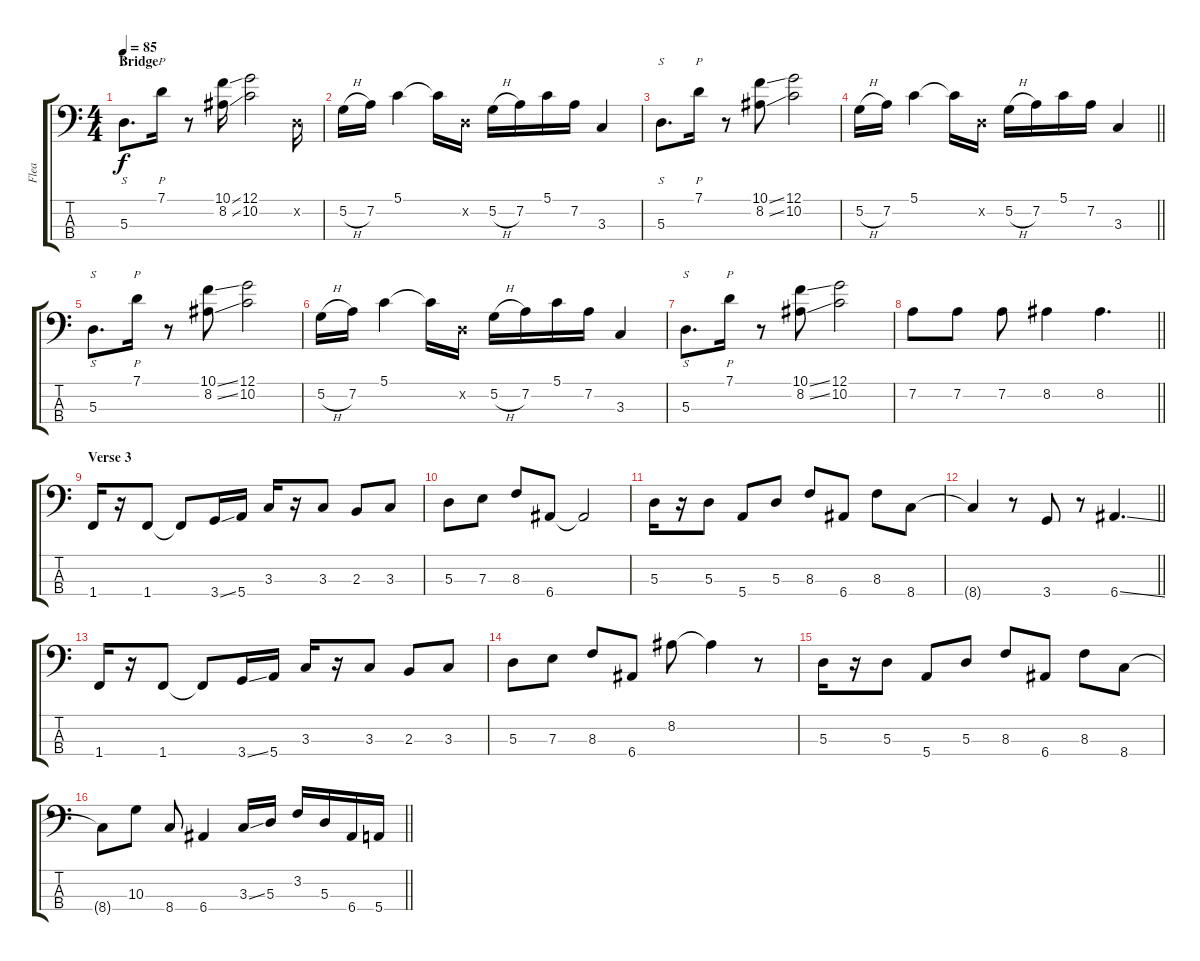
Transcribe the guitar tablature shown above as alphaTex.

\track ("Flea" "Flea") {instrument electricbassfinger}
\staff {score tabs}
\tuning (G2 D2 A1 E1) {hide}
\ts (4 4)
\section ("" "Bridge")
\tempo 85
\clef f4
\ks c
5.3.8{s d dy f instrument slapbass1} 7.1.16{p} r.8 (10.1{ss} 8.2{ss}).16{instrument electricbassfinger} (12.1 10.2).2 0.2{x}.16 |
5.2{h}.16 7.2.16 5.1.4 5.1{t}.16 0.2{x}.16 5.2{h}.16 7.2.16 5.1.16 7.2.16 3.3.4 |
5.3.8{s d instrument slapbass1} 7.1.16{p} r.8 (10.1{ss} 8.2{ss}).8{instrument electricbassfinger} (12.1 10.2).2 |
\barLineRight lightlight
5.2{h}.16 7.2.16 5.1.4 5.1{t}.16 0.2{x}.16 5.2{h}.16 7.2.16 5.1.16 7.2.16 3.3.4 |
5.3.8{s d instrument slapbass1} 7.1.16{p} r.8 (10.1{ss} 8.2{ss}).8{instrument electricbassfinger} (12.1 10.2).2 |
5.2{h}.16 7.2.16 5.1.4 5.1{t}.16 0.2{x}.16 5.2{h}.16 7.2.16 5.1.16 7.2.16 3.3.4 |
5.3.8{s d instrument slapbass1} 7.1.16{p} r.8 (10.1{ss} 8.2{ss}).8{instrument electricbassfinger} (12.1 10.2).2 |
\barLineRight lightlight
7.2.8 7.2.8 7.2.8 8.2.4 8.2.4{d} |
\section ("" "Verse 3")
1.4.16 r.16 1.4.8 1.4{t}.8 3.4{ss}.16 5.4.16 3.3.16 r.16 3.3.8 2.3.8 3.3.8 |
5.3.8 7.3.8 8.3.8 6.4.8 6.4{t}.2 |
5.3.16 r.16 5.3.8 5.4.8 5.3.8 8.3.8 6.4.8 8.3.8 8.4.8 |
\barLineRight lightlight
8.4{t}.4 r.8 3.4.8 r.8 6.4{ss}.4{d} |
1.4.16 r.16 1.4.8 1.4{t}.8 3.4{ss}.16 5.4.16 3.3.16 r.16 3.3.8 2.3.8 3.3.8 |
5.3.8 7.3.8 8.3.8 6.4.8 8.2.8 8.2{t}.4 r.8 |
5.3.16 r.16 5.3.8 5.4.8 5.3.8 8.3.8 6.4.8 8.3.8 8.4.8 |
\barLineRight lightlight
8.4{t}.8 10.3.8 8.4.8 6.4.4 3.3{ss}.16 5.3.16 3.2.16 5.3.16 6.4.16 5.4.16
